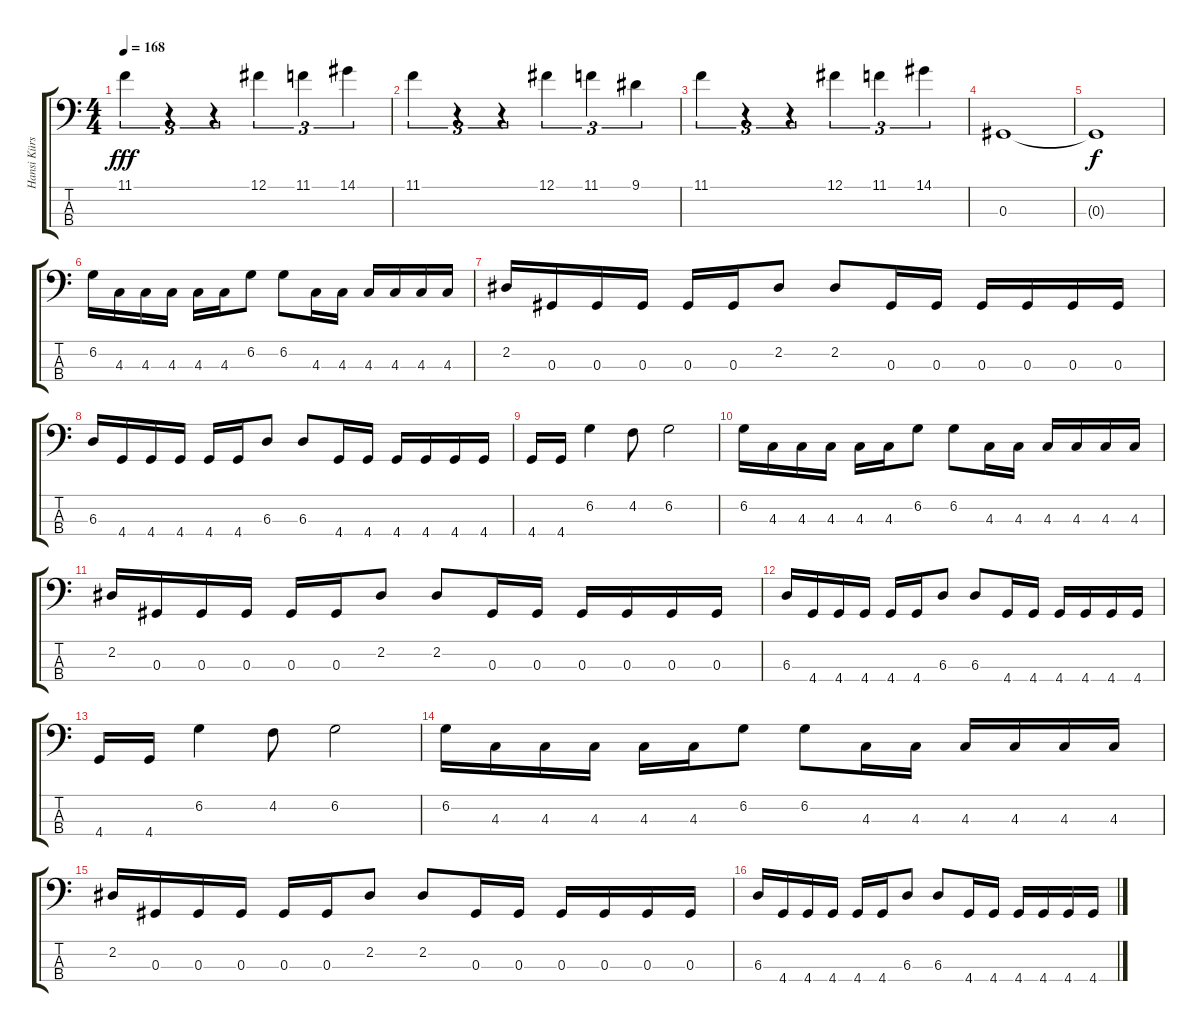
\track ("Hansi Kürsch" "Hansi Kürs") {instrument electricbassfinger}
\staff {score tabs}
\tuning (Gb2 Db2 Ab1 Eb1) {hide}
\ts (4 4)
\tempo 168
\clef f4
\ks c
11.1.4{tu (3 2) dy fff} r.4{tu (3 2)} r.4{tu (3 2)} 12.1.4{tu (3 2)} 11.1.4{tu (3 2)} 14.1.4{tu (3 2)} |
11.1.4{tu (3 2)} r.4{tu (3 2)} r.4{tu (3 2)} 12.1.4{tu (3 2)} 11.1.4{tu (3 2)} 9.1.4{tu (3 2)} |
11.1.4{tu (3 2)} r.4{tu (3 2)} r.4{tu (3 2)} 12.1.4{tu (3 2)} 11.1.4{tu (3 2)} 14.1.4{tu (3 2)} |
0.3.1 |
0.3{t}.1{dy f} |
6.2.16 4.3.16 4.3.16 4.3.16 4.3.16 4.3.16 6.2.8 6.2.8 4.3.16 4.3.16 4.3.16 4.3.16 4.3.16 4.3.16 |
2.2.16 0.3.16 0.3.16 0.3.16 0.3.16 0.3.16 2.2.8 2.2.8 0.3.16 0.3.16 0.3.16 0.3.16 0.3.16 0.3.16 |
6.3.16 4.4.16 4.4.16 4.4.16 4.4.16 4.4.16 6.3.8 6.3.8 4.4.16 4.4.16 4.4.16 4.4.16 4.4.16 4.4.16 |
4.4.16 4.4.16 6.2.4 4.2.8 6.2.2 |
6.2.16 4.3.16 4.3.16 4.3.16 4.3.16 4.3.16 6.2.8 6.2.8 4.3.16 4.3.16 4.3.16 4.3.16 4.3.16 4.3.16 |
2.2.16 0.3.16 0.3.16 0.3.16 0.3.16 0.3.16 2.2.8 2.2.8 0.3.16 0.3.16 0.3.16 0.3.16 0.3.16 0.3.16 |
6.3.16 4.4.16 4.4.16 4.4.16 4.4.16 4.4.16 6.3.8 6.3.8 4.4.16 4.4.16 4.4.16 4.4.16 4.4.16 4.4.16 |
4.4.16 4.4.16 6.2.4 4.2.8 6.2.2 |
6.2.16 4.3.16 4.3.16 4.3.16 4.3.16 4.3.16 6.2.8 6.2.8 4.3.16 4.3.16 4.3.16 4.3.16 4.3.16 4.3.16 |
2.2.16 0.3.16 0.3.16 0.3.16 0.3.16 0.3.16 2.2.8 2.2.8 0.3.16 0.3.16 0.3.16 0.3.16 0.3.16 0.3.16 |
6.3.16 4.4.16 4.4.16 4.4.16 4.4.16 4.4.16 6.3.8 6.3.8 4.4.16 4.4.16 4.4.16 4.4.16 4.4.16 4.4.16
